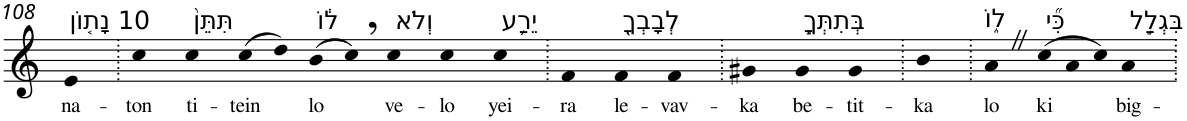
**kern	**text
*part1	*part1
*staff1	*staff1
*I"Piano	*
*I'Pno	*
!!LO:PB:g=z
*clefG2	*
*k[]	*
=108	=108
!LO:TX:a:t=10 נָת֤וֹן	!
!	!LO:LY:b
4e	na-
=109.	=109.
!	!LO:LY:b
4cc	-ton
!LO:TX:a:t=תִּתֵּן֙	!
!	!LO:LY:b
4cc	ti-
!	!LO:LY:b
(8cc	-tein
8dd)	.
!LO:TX:a:t=ל֔וֹ	!
!	!LO:LY:b
(8b	lo
8cc,)	.
!LO:TX:a:t=וְלֹא	!
!	!LO:LY:b
4cc	ve-
!	!LO:LY:b
4cc	-lo
!LO:TX:a:t=יֵרַ֥ע	!
!	!LO:LY:b
4cc	yei-
=110.	=110.
!	!LO:LY:b
4f	-ra
!LO:TX:a:t=לְבָבְךָ֖	!
!	!LO:LY:b
4f	le-
!	!LO:LY:b
4f	-vav-
=111.	=111.
!	!LO:LY:b
4g#X	-ka
!LO:TX:a:t=בְּתִתְּךָ֣	!
!	!LO:LY:b
4g#	be-
!	!LO:LY:b
4g#	-tit-
=112.	=112.
!	!LO:LY:b
4b	-ka
=113.	=113.
!LO:TX:a:t=ל֑וֹ	!
!	!LO:LY:b
4aZ	lo
!LO:TX:a:t=כִּ֞י	!
!	!LO:LY:b
(12cc	ki
12a	.
12cc)	.
!LO:TX:a:t=בִּגְלַ֣ל	!
!	!LO:LY:b
4a	big-
=.	=.
*-	*-
